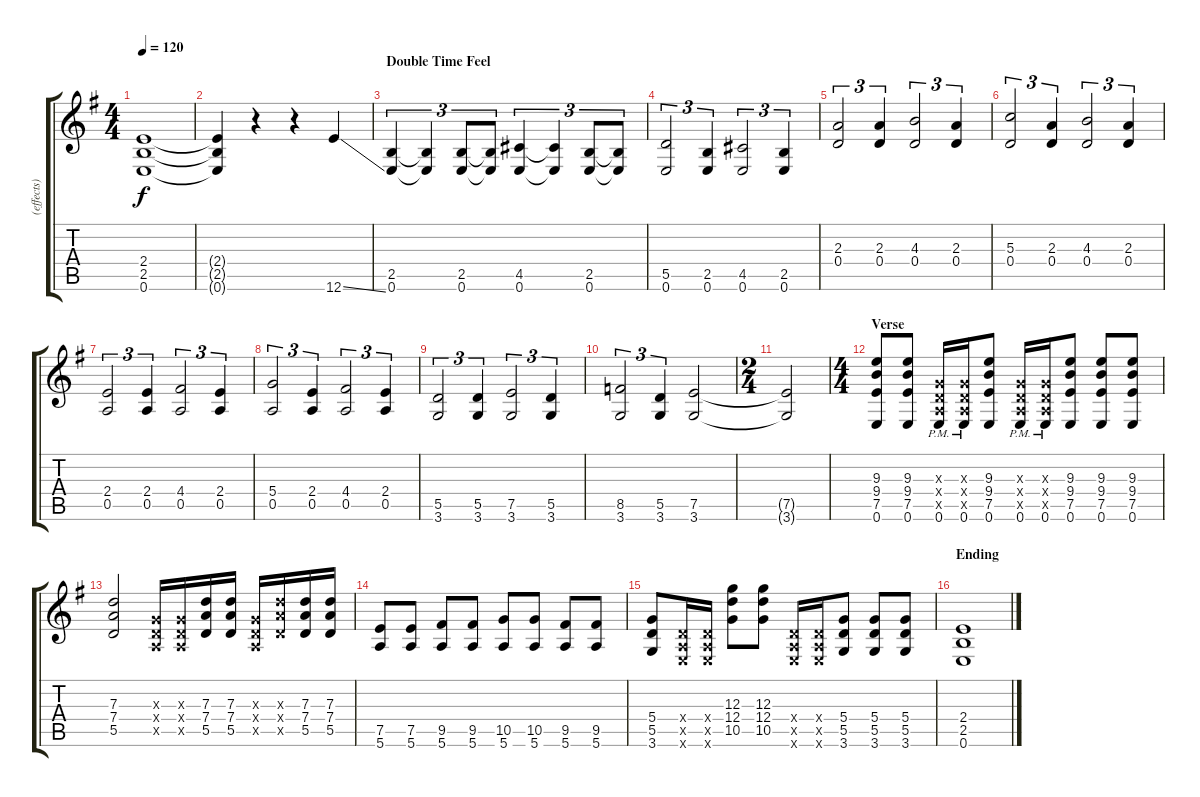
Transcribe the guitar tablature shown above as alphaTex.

\track ("(effects)" "(effects)") {instrument electricguitarjazz}
\staff {score tabs}
\tuning (E4 B3 G3 D3 A2 E2) {hide}
\ts (4 4)
\tempo 120
\clef g2
\ks eminor
(2.4{t} 2.5{t} 0.6{t}).1{dy f} |
(2.4{t} 2.5{t} 0.6{t}).4 r.4 r.4 12.6{ss}.4{volume 13} |
\section ("" "Double Time Feel")
(2.5 0.6).4{tu (3 2)} (2.5{t} 0.6{t}).4{tu (3 2)} (2.5 0.6).8{tu (3 2)} (2.5{t} 0.6{t}).8{tu (3 2)} (4.5 0.6).4{tu (3 2)} (4.5{t} 0.6{t}).4{tu (3 2)} (2.5 0.6).8{tu (3 2)} (2.5{t} 0.6{t}).8{tu (3 2)} |
(5.5 0.6).2{tu (3 2)} (2.5 0.6).4{tu (3 2)} (4.5 0.6).2{tu (3 2)} (2.5 0.6).4{tu (3 2)} |
(2.3 0.4).2{tu (3 2)} (2.3 0.4).4{tu (3 2)} (4.3 0.4).2{tu (3 2)} (2.3 0.4).4{tu (3 2)} |
(5.3 0.4).2{tu (3 2)} (2.3 0.4).4{tu (3 2)} (4.3 0.4).2{tu (3 2)} (2.3 0.4).4{tu (3 2)} |
(2.4 0.5).2{tu (3 2)} (2.4 0.5).4{tu (3 2)} (4.4 0.5).2{tu (3 2)} (2.4 0.5).4{tu (3 2)} |
(5.4 0.5).2{tu (3 2)} (2.4 0.5).4{tu (3 2)} (4.4 0.5).2{tu (3 2)} (2.4 0.5).4{tu (3 2)} |
(5.5 3.6).2{tu (3 2)} (5.5 3.6).4{tu (3 2)} (7.5 3.6).2{tu (3 2)} (5.5 3.6).4{tu (3 2)} |
(8.5 3.6).2{tu (3 2)} (5.5 3.6).4{tu (3 2)} (7.5 3.6).2 |
\ts (2 4)
(7.5{t} 3.6{t}).2 |
\ts (4 4)
\section ("" "Verse")
(9.3 9.4 7.5 0.6).8 (9.3 9.4 7.5 0.6).8 (0.3{x} 0.4{x} 0.5{x} 0.6{pm}).16 (0.3{x} 0.4{x} 0.5{x} 0.6{pm}).16 (9.3 9.4 7.5 0.6).8 (0.3{x} 0.4{x} 0.5{x} 0.6{pm}).16 (0.3{x} 0.4{x} 0.5{x} 0.6{pm}).16 (9.3 9.4 7.5 0.6).8 (9.3 9.4 7.5 0.6).8 (9.3 9.4 7.5 0.6).8 |
(7.3 7.4 5.5).2 (0.3{x} 0.4{x} 0.5{x}).16 (0.3{x} 0.4{x} 0.5{x}).16 (7.3 7.4 5.5).16 (7.3 7.4 5.5).16 (0.3{x} 0.4{x} 0.5{x}).16 (7.3{x} 7.4{x} 5.5{x}).16 (7.3 7.4 5.5).16 (7.3 7.4 5.5).16 |
(7.5 5.6).8 (7.5 5.6).8 (9.5 5.6).8 (9.5 5.6).8 (10.5 5.6).8 (10.5 5.6).8 (9.5 5.6).8 (9.5 5.6).8 |
(5.4 5.5 3.6).8 (0.4{x} 0.5{x} 0.6{x}).16 (0.4{x} 0.5{x} 0.6{x}).16 (12.3 12.4 10.5).8 (12.3 12.4 10.5).8 (0.4{x} 0.5{x} 0.6{x}).16 (0.4{x} 0.5{x} 0.6{x}).16 (5.4 5.5 3.6).8 (5.4 5.5 3.6).8 (5.4 5.5 3.6).8 |
\section ("" "Ending")
(2.4 2.5 0.6).1
